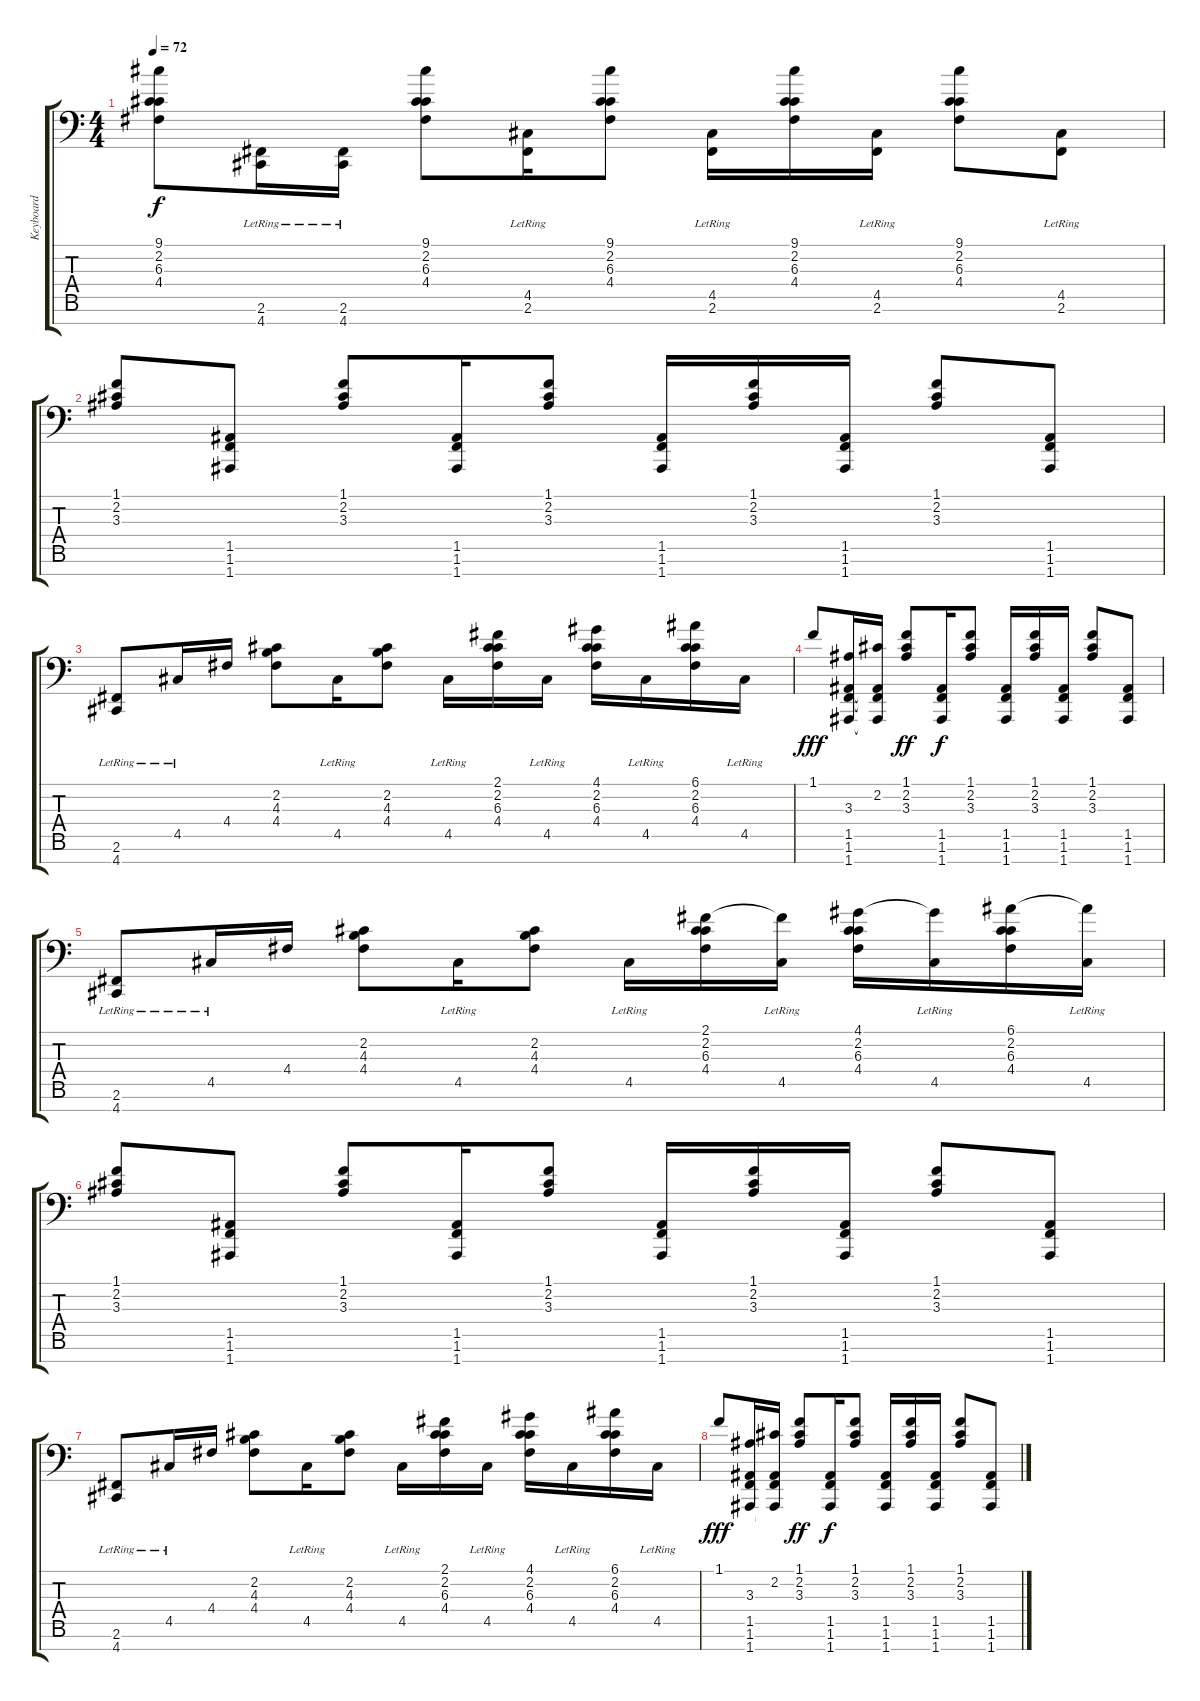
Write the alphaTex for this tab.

\track ("Keyboard" "Keyboard") {instrument acousticgrandpiano}
\staff {score tabs}
\tuning (E4 B3 G3 D3 A2 E2 A1) {hide}
\ts (4 4)
\tempo 72
\clef f4
\ks c
(9.1 2.2 6.3 4.4).8{dy f} (2.6{lr} 4.7{lr}).16 (2.6{lr} 4.7{lr}).16 (9.1 2.2 6.3 4.4).8 (4.5{lr} 2.6{lr}).16 (9.1 2.2 6.3 4.4).8 (4.5{lr} 2.6{lr}).16 (9.1 2.2 6.3 4.4).16 (4.5{lr} 2.6{lr}).16 (9.1 2.2 6.3 4.4).8 (4.5{lr} 2.6{lr}).8 |
(1.1 2.2 3.3).8 (1.5 1.6 1.7).8 (1.1 2.2 3.3).8 (1.5 1.6 1.7).16 (1.1 2.2 3.3).8 (1.5 1.6 1.7).16 (1.1 2.2 3.3).16 (1.5 1.6 1.7).16 (1.1 2.2 3.3).8 (1.5 1.6 1.7).8 |
(2.6{lr} 4.7{lr}).8 4.5{lr}.16 4.4.16 (2.2 4.3 4.4).8 4.5{lr}.16 (2.2 4.3 4.4).8 4.5{lr}.16 (2.1 2.2 6.3 4.4).16 4.5{lr}.16 (4.1 2.2 6.3 4.4).16 4.5{lr}.16 (6.1 2.2 6.3 4.4).16 4.5{lr}.16 |
1.1.8{dy fff} (3.3 1.5 1.6 1.7).16 (2.2 1.5{t} 1.6{t} 1.7{t}).16 (1.1 2.2 3.3).8{dy ff} (1.5 1.6 1.7).16{dy f} (1.1 2.2 3.3).8 (1.5 1.6 1.7).16 (1.1 2.2 3.3).16 (1.5 1.6 1.7).16 (1.1 2.2 3.3).8 (1.5 1.6 1.7).8 |
(2.6{lr} 4.7{lr}).8 4.5{lr}.16 4.4.16 (2.2 4.3 4.4).8 4.5{lr}.16 (2.2 4.3 4.4).8 4.5{lr}.16 (2.1 2.2 6.3 4.4).16 (2.1{t} 4.5{lr}).16 (4.1 2.2 6.3 4.4).16 (4.1{t} 4.5{lr}).16 (6.1 2.2 6.3 4.4).16 (6.1{t} 4.5{lr}).16 |
(1.1 2.2 3.3).8 (1.5 1.6 1.7).8 (1.1 2.2 3.3).8 (1.5 1.6 1.7).16 (1.1 2.2 3.3).8 (1.5 1.6 1.7).16 (1.1 2.2 3.3).16 (1.5 1.6 1.7).16 (1.1 2.2 3.3).8 (1.5 1.6 1.7).8 |
(2.6{lr} 4.7{lr}).8 4.5{lr}.16 4.4.16 (2.2 4.3 4.4).8 4.5{lr}.16 (2.2 4.3 4.4).8 4.5{lr}.16 (2.1 2.2 6.3 4.4).16 4.5{lr}.16 (4.1 2.2 6.3 4.4).16 4.5{lr}.16 (6.1 2.2 6.3 4.4).16 4.5{lr}.16 |
1.1.8{dy fff} (3.3 1.5 1.6 1.7).16 (2.2 1.5{t} 1.6{t} 1.7{t}).16 (1.1 2.2 3.3).8{dy ff} (1.5 1.6 1.7).16{dy f} (1.1 2.2 3.3).8 (1.5 1.6 1.7).16 (1.1 2.2 3.3).16 (1.5 1.6 1.7).16 (1.1 2.2 3.3).8 (1.5 1.6 1.7).8
